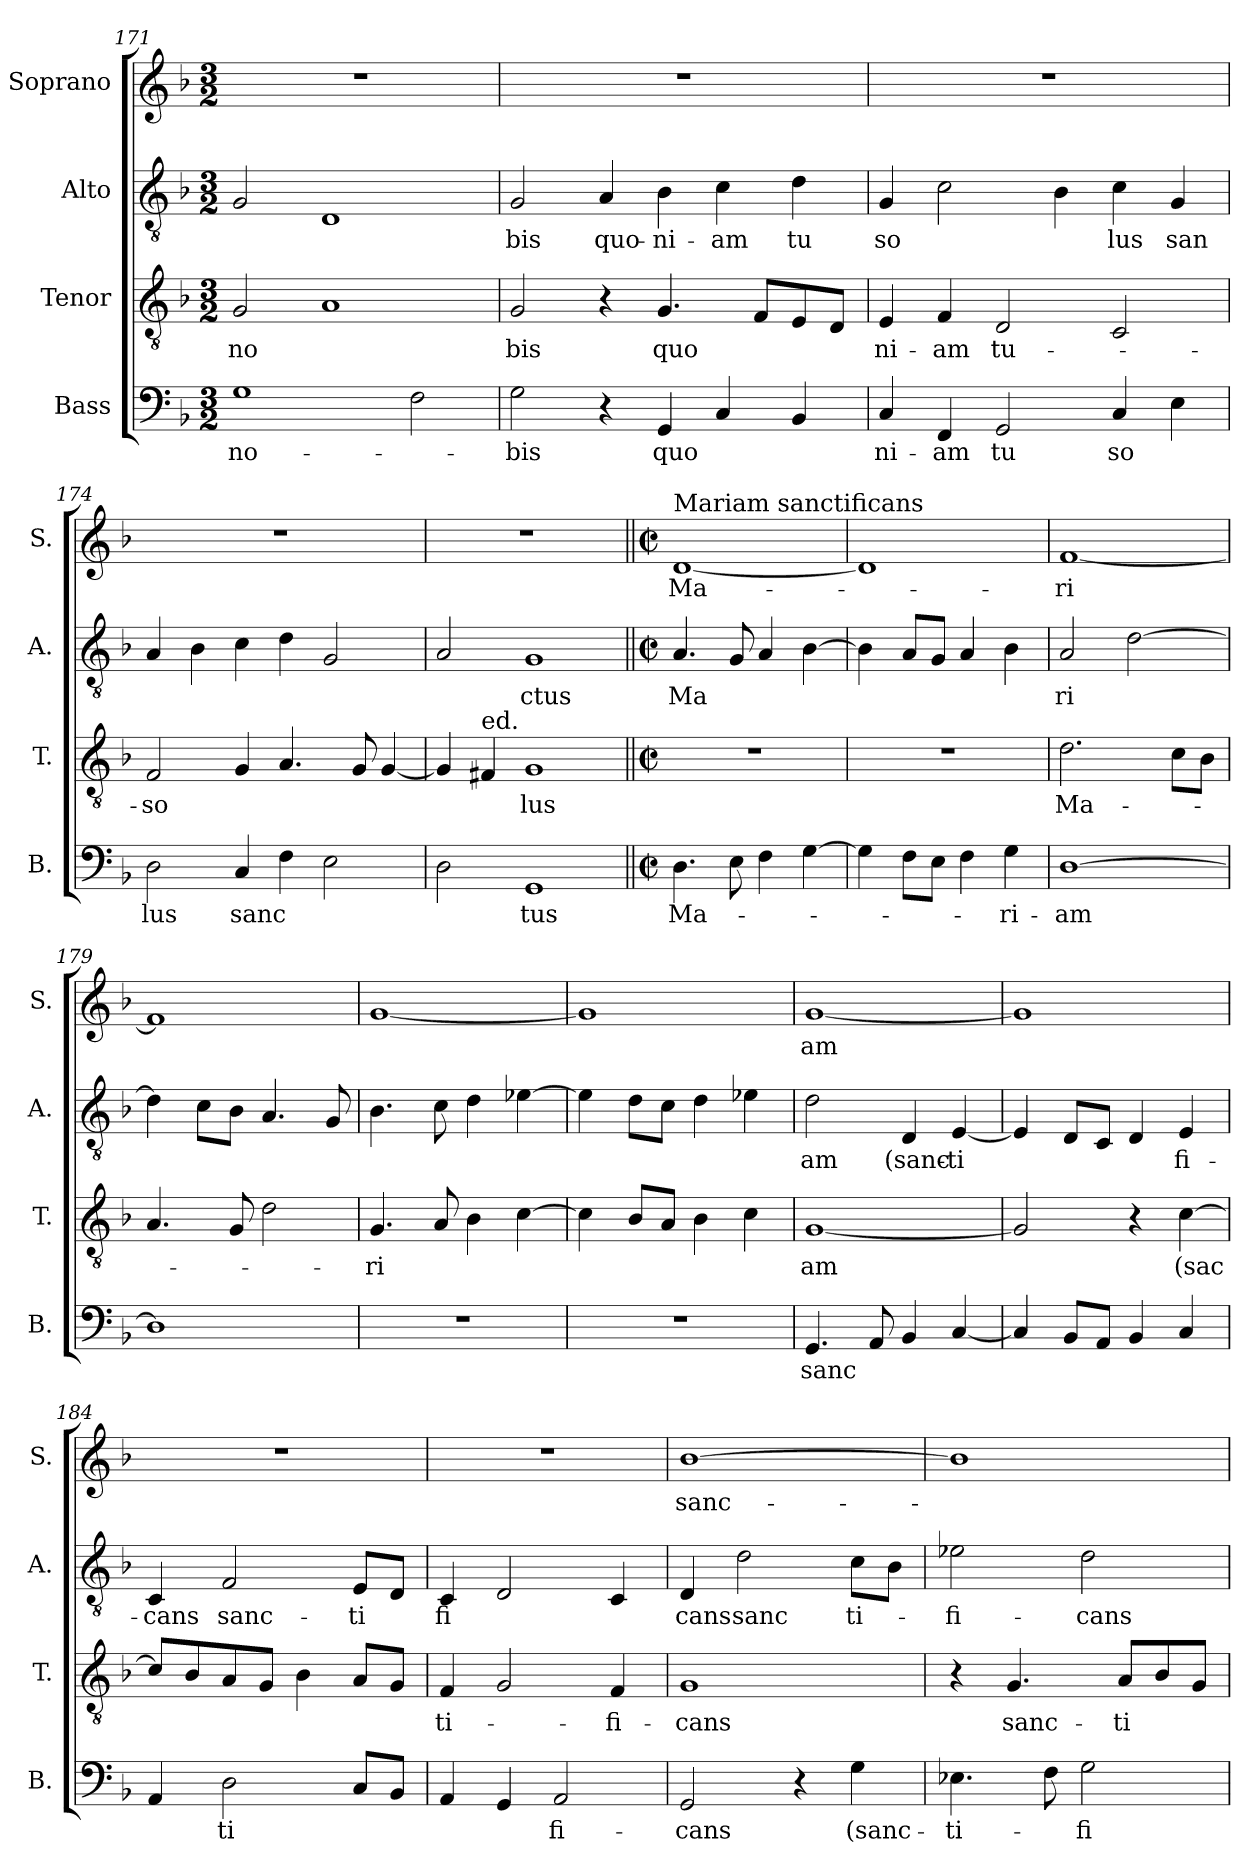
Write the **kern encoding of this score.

**kern	**text	**kern	**text	**kern	**text	**kern	**text
*part4	*part4	*part3	*part3	*part2	*part2	*part1	*part1
*staff4	*staff4	*staff3	*staff3	*staff2	*staff2	*staff1	*staff1
*I"Bass	*	*I"Tenor	*	*I"Alto	*	*I"Soprano	*
*I'B.	*	*I'T.	*	*I'A.	*	*I'S.	*
*clefF4	*	*clefGv2	*	*clefGv2	*	*clefG2	*
*k[b-]	*	*k[b-]	*	*k[b-]	*	*k[b-]	*
*M3/2	*	*M3/2	*	*M3/2	*	*M3/2	*
=171	=171	=171	=171	=171	=171	=171	=171
!	!LO:LY:b	!	!LO:LY:b	!	!	!	!
1G	-no-	2G/	-no	2G/	.	1.r	.
.	.	1A	.	1D	.	.	.
2F\	.	.	.	.	.	.	.
=172	=172	=172	=172	=172	=172	=172	=172
!	!LO:LY:b	!	!LO:LY:b	!	!LO:LY:b	!	!
2G\	-bis	2G/	bis	2G/	bis	1.r	.
!	!	!	!	!	!LO:LY:b	!	!
4r	.	4r	.	4A/	quo-	.	.
!	!LO:LY:b	!	!LO:LY:b	!	!LO:LY:b	!	!
4GG/	-quo	4.G/	quo	4B-\	-ni-	.	.
!	!	!	!	!	!LO:LY:b	!	!
4C/	.	.	.	4c\	-am	.	.
.	.	8F/L	.	.	.	.	.
!	!	!	!	!	!LO:LY:b	!	!
4BB-/	.	8E/	.	4d\	tu	.	.
.	.	8D/J	.	.	.	.	.
=173	=173	=173	=173	=173	=173	=173	=173
!	!LO:LY:b	!	!LO:LY:b	!	!LO:LY:b	!	!
4C/	ni-	4E/	ni-	4G/	-so	1.r	.
!	!LO:LY:b	!	!LO:LY:b	!	!	!	!
4FF/	-am	4F/	-am	2c\	.	.	.
!	!LO:LY:b	!	!LO:LY:b	!	!	!	!
2GG/	tu	2D/	tu-	.	.	.	.
.	.	.	.	4B-\	.	.	.
!	!LO:LY:b	!	!	!	!LO:LY:b	!	!
4C/	so	2C/	.	4c\	lus	.	.
!	!	!	!	!	!LO:LY:b	!	!
4E\	.	.	.	4G/	san	.	.
=174	=174	=174	=174	=174	=174	=174	=174
!	!LO:LY:b	!	!LO:LY:b	!	!	!	!
2D\	lus	2F/	-so	4A/	.	1.r	.
.	.	.	.	4B-\	.	.	.
!	!LO:LY:b	!	!	!	!	!	!
4C/	sanc	4G/	.	4c\	.	.	.
4F\	.	4.A/	.	4d\	.	.	.
2E\	.	.	.	2G/	.	.	.
.	.	8G/	.	.	.	.	.
.	.	[4G/	.	.	.	.	.
=175	=175	=175	=175	=175	=175	=175	=175
2D\	.	4G/]	.	2A/	.	1.r	.
!	!	!LO:TX:a:t=ed.	!	!	!	!	!
.	.	4F#X/	.	.	.	.	.
!	!LO:LY:b	!	!LO:LY:b	!	!LO:LY:b	!	!
1GG	tus	1G	lus	1G	ctus	.	.
=176||	=176||	=176||	=176||	=176||	=176||	=176||	=176||
*M2/2	*	*M2/2	*	*M2/2	*	*M2/2	*
*met(c|)	*	*met(c|)	*	*met(c|)	*	*met(c|)	*
!	!	!	!	!	!	!LO:TX:a:t=Mariam sanctificans	!
!	!LO:LY:b	!	!	!	!LO:LY:b	!	!LO:LY:b
4.D\	Ma-	1r	.	4.A/	Ma	[1d	Ma-
8E\	.	.	.	8G/	.	.	.
4F\	.	.	.	4A/	.	.	.
[4G\	.	.	.	[4B-\	.	.	.
=177	=177	=177	=177	=177	=177	=177	=177
4G\]	.	1r	.	4B-\]	.	1d]	.
8F\L	.	.	.	8A/L	.	.	.
8E\J	.	.	.	8G/J	.	.	.
4F\	.	.	.	4A/	.	.	.
!	!LO:LY:b	!	!	!	!	!	!
4G\	-ri-	.	.	4B-\	.	.	.
=178	=178	=178	=178	=178	=178	=178	=178
!	!LO:LY:b	!	!LO:LY:b	!	!LO:LY:b	!	!LO:LY:b
[1D	-am	2.d\	Ma-	2A/	ri	[1f	-ri
.	.	.	.	[2d\	.	.	.
.	.	8c\L	.	.	.	.	.
.	.	8B-\J	.	.	.	.	.
=179	=179	=179	=179	=179	=179	=179	=179
1D]	.	4.A/	.	4d\]	.	1f]	.
.	.	.	.	8c\L	.	.	.
.	.	8G/	.	8B-\J	.	.	.
.	.	2d\	.	4.A/	.	.	.
.	.	.	.	8G/	.	.	.
=180	=180	=180	=180	=180	=180	=180	=180
!	!	!	!LO:LY:b	!	!	!	!
1r	.	4.G/	-ri	4.B-\	.	[1g	.
.	.	8A/	.	8c\	.	.	.
.	.	4B-\	.	4d\	.	.	.
.	.	[4c\	.	[4e-X\	.	.	.
=181	=181	=181	=181	=181	=181	=181	=181
1r	.	4c\]	.	4e-\]	.	1g]	.
.	.	8B-/L	.	8d\L	.	.	.
.	.	8A/J	.	8c\J	.	.	.
.	.	4B-\	.	4d\	.	.	.
.	.	4c\	.	4e-X\	.	.	.
=182	=182	=182	=182	=182	=182	=182	=182
!	!LO:LY:b	!	!LO:LY:b	!	!LO:LY:b	!	!LO:LY:b
4.GG/	sanc	[1G	am	2d\	am	[1g	am
8AA/	.	.	.	.	.	.	.
!	!	!	!	!	!LO:LY:b	!	!
4BB-/	.	.	.	4D/	(sanc-	.	.
!	!	!	!	!	!LO:LY:b	!	!
[4C/	.	.	.	[4E/	-ti	.	.
=183	=183	=183	=183	=183	=183	=183	=183
4C/]	.	2G/]	.	4E/]	.	1g]	.
8BB-/L	.	.	.	8D/L	.	.	.
8AA/J	.	.	.	8C/J	.	.	.
4BB-/	.	4r	.	4D/	.	.	.
!	!	!	!LO:LY:b	!	!LO:LY:b	!	!
4C/	.	[4c\	(sac	4E/	fi-	.	.
=184	=184	=184	=184	=184	=184	=184	=184
!	!	!	!	!	!LO:LY:b	!	!
4AA/	.	8c/L]	.	4C/	-cans	1r	.
.	.	8B-/	.	.	.	.	.
!	!LO:LY:b	!	!	!	!LO:LY:b	!	!
2D\	ti	8A/	.	2F/	sanc-	.	.
.	.	8G/J	.	.	.	.	.
.	.	4B-\	.	.	.	.	.
!	!	!	!	!	!LO:LY:b	!	!
8C/L	.	8A/L	.	8E/L	-ti	.	.
8BB-/J	.	8G/J	.	8D/J	.	.	.
=185	=185	=185	=185	=185	=185	=185	=185
!	!	!	!LO:LY:b	!	!LO:LY:b	!	!
4AA/	.	4F/	ti-	4C/	fi	1r	.
4GG/	.	2G/	.	2D/	.	.	.
!	!LO:LY:b	!	!	!	!	!	!
2AA/	fi-	.	.	.	.	.	.
!	!	!	!LO:LY:b	!	!	!	!
.	.	4F/	-fi-	4C/	.	.	.
=186	=186	=186	=186	=186	=186	=186	=186
!	!LO:LY:b	!	!LO:LY:b	!	!LO:LY:b	!	!LO:LY:b
2GG/	-cans	1G	-cans	4D/	cans	[1b-	sanc-
!	!	!	!	!	!LO:LY:b	!	!
.	.	.	.	2d\	sanc	.	.
4r	.	.	.	.	.	.	.
!	!LO:LY:b	!	!	!	!LO:LY:b	!	!
4G\	(sanc-	.	.	8c\L	ti-	.	.
.	.	.	.	8B-\J	.	.	.
=187	=187	=187	=187	=187	=187	=187	=187
!	!LO:LY:b	!	!	!	!LO:LY:b	!	!
4.E-X\	-ti-	4r	.	2e-X\	-fi-	1b-]	.
!	!	!	!LO:LY:b	!	!	!	!
.	.	4.G/	sanc-	.	.	.	.
8F\	.	.	.	.	.	.	.
!	!LO:LY:b	!	!	!	!LO:LY:b	!	!
2G\	-fi-	.	.	2d\	-cans	.	.
!	!	!	!LO:LY:b	!	!	!	!
.	.	8A/L	-ti	.	.	.	.
.	.	8B-/	.	.	.	.	.
.	.	8G/J	.	.	.	.	.
=	=	=	=	=	=	=	=
*-	*-	*-	*-	*-	*-	*-	*-
